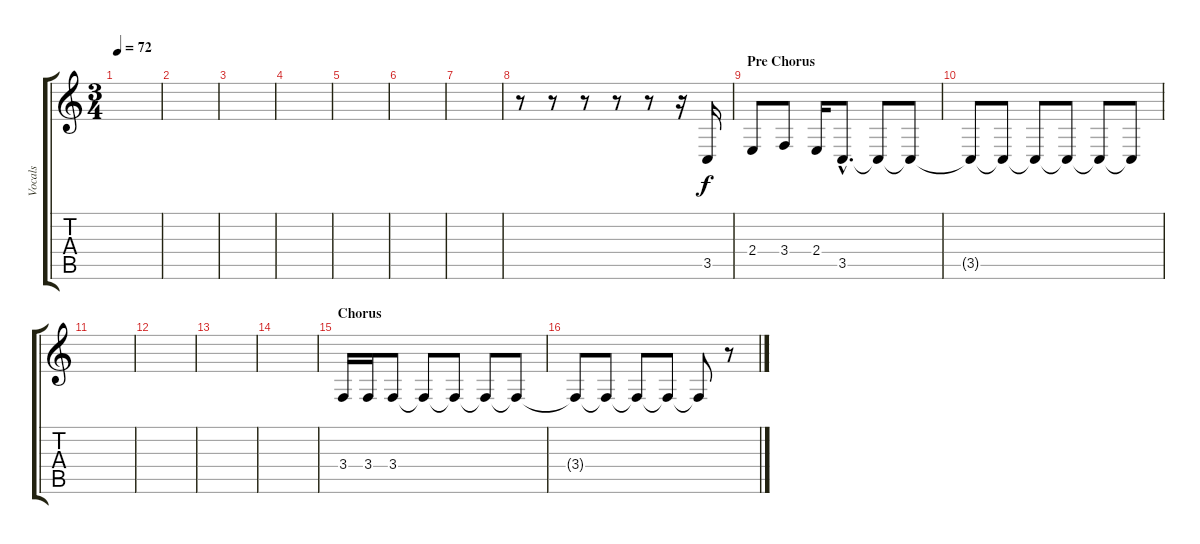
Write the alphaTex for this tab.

\track ("Vocals" "Vocals") {instrument oboe}
\staff {score tabs}
\tuning (E4 B3 G3 D3 A2 E2) {hide}
\ts (3 4)
\tempo 72
\clef g2
\ks c
|
|
|
|
|
|
|
r.8 r.8 r.8 r.8 r.8 r.16 3.5.16 |
\section ("" "Pre Chorus")
2.4.8 3.4.8 2.4.16 3.5{hac}.8{d} 3.5{t}.8 3.5{t}.8 |
3.5{t}.8 3.5{t}.8 3.5{t}.8 3.5{t}.8 3.5{t}.8 3.5{t}.8 |
|
|
|
|
\section ("" "Chorus")
3.4.16 3.4.16 3.4.8 3.4{t}.8 3.4{t}.8 3.4{t}.8 3.4{t}.8 |
3.4{t}.8 3.4{t}.8 3.4{t}.8 3.4{t}.8 3.4{t}.8 r.8
